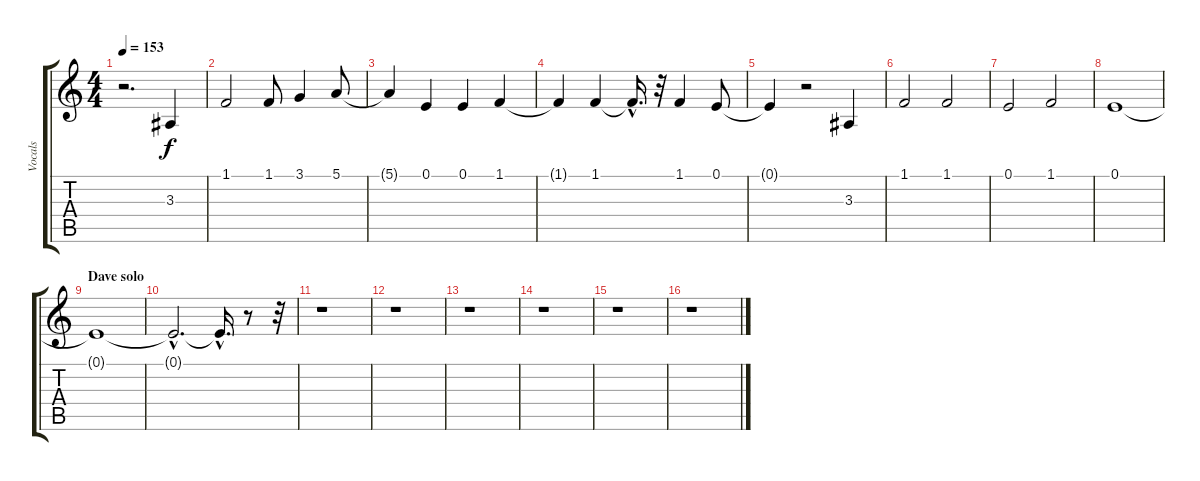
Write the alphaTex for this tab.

\track ("Vocals" "Vocals") {instrument synthvoice}
\staff {score tabs}
\tuning (E4 B3 G3 D3 A2 E2) {hide}
\ts (4 4)
\tempo 153
\clef g2
\ks c
r.2{d dy f} 3.3.4 |
1.1.2 1.1.8 3.1.4 5.1.8 |
5.1{t}.4 0.1.4 0.1.4 1.1.4 |
1.1{t}.4 1.1.4 1.1{hac t}.16{d} r.32 1.1.4 0.1.8 |
0.1{t}.4 r.2 3.3.4 |
1.1.2 1.1.2 |
0.1.2 1.1.2 |
0.1.1 |
\section ("" "Dave solo")
0.1{t}.1 |
0.1{hac t}.2{d} 0.1{hac t}.16{d} r.8 r.32 |
r.1 |
r.1 |
r.1 |
r.1 |
r.1 |
r.1
